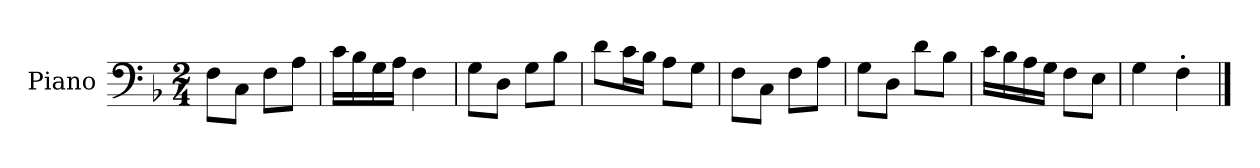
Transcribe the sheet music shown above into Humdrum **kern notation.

**kern
*part1
*staff1
*I"Piano
*I'Pno.
*clefF4
*k[b-]
*M2/4
*MM120
=1
8F\L
8C\J
8F\L
8A\J
=2
16c\LL
16B-\
16G\
16A\JJ
4F\
=3
8G\L
8D\J
8G\L
8B-\J
=4
8d\L
16c\L
16B-\JJ
8A\L
8G\J
=5
8F\L
8C\J
8F\L
8A\J
=6
8G\L
8D\J
8d\L
8B-\J
=7
16c\LL
16B-\
16A\
16G\JJ
8F\L
8E\J
=8
4G\
4F'\
==
*-
